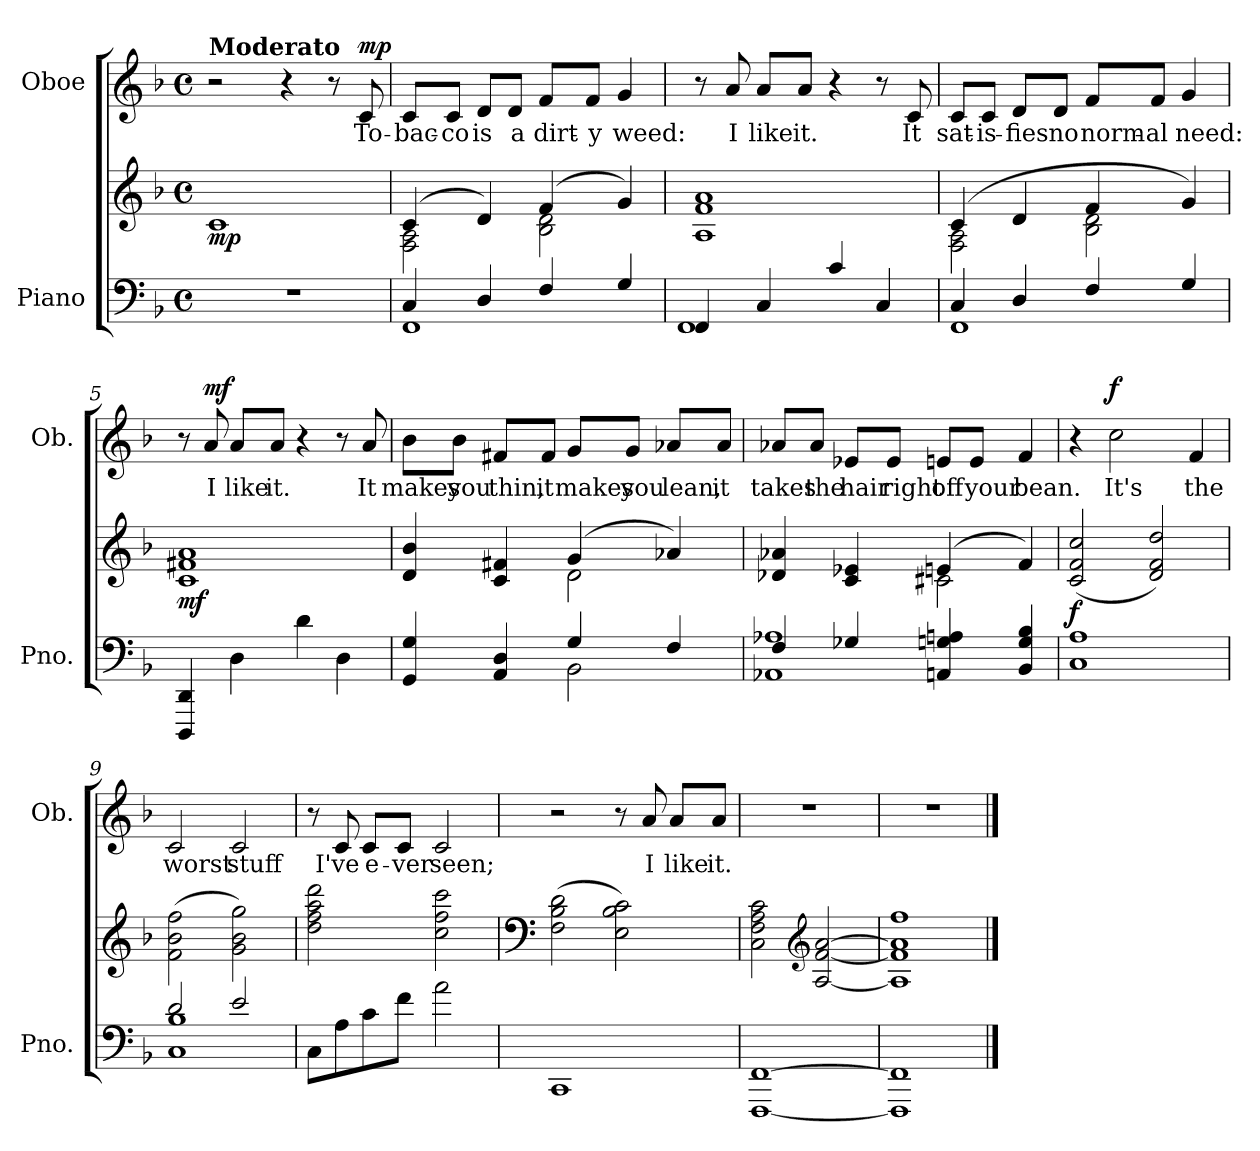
**kern	**kern	**dynam	**kern	**text	**dynam
*part2	*part2	*part2	*part1	*part1	*part1
*staff3	*staff2	*staff2/3	*staff1	*staff1	*staff1
*I"Piano	*	*	*I"Oboe	*	*
*I'Pno.	*	*	*I'Ob.	*	*
*clefF4	*clefG2	*	*clefG2	*	*
*k[b-]	*k[b-]	*	*k[b-]	*	*
*M4/4	*M4/4	*	*M4/4	*	*
*met(c)	*met(c)	*	*met(c)	*	*
=1	=1	=1	=1	=1	=1
!	!	!	!LO:TX:a:B:t=Moderato	!	!
!	!	!LO:DY:b	!	!	!
1r	1c	mp	2r	.	.
.	.	.	4r	.	.
.	.	.	8r	.	.
!	!	!	!	!LO:LY:b	!LO:DY:a
.	.	.	8c/	To-	mp
=2	=2	=2	=2	=2	=2
*^	*^	*	*	*	*
!	!	!	!	!	!	!LO:LY:b	!
4C/	1FF	(4c/	2F\ 2A\	.	8c/L	-bac-	.
!	!	!	!	!	!	!LO:LY:b	!
.	.	.	.	.	8c/J	-co	.
!	!	!	!	!	!	!LO:LY:b	!
4D/	.	4d/)	.	.	8d/L	is	.
!	!	!	!	!	!	!LO:LY:b	!
.	.	.	.	.	8d/J	a	.
!	!	!	!	!	!	!LO:LY:b	!
4F/	.	(4f/	2B-\ 2d\	.	8f/L	dirt-	.
!	!	!	!	!	!	!LO:LY:b	!
.	.	.	.	.	8f/J	-y	.
!	!	!	!	!	!	!LO:LY:b	!
4G/	.	4g/)	.	.	4g/	weed:	.
*	*	*v	*v	*	*	*	*
=3	=3	=3	=3	=3	=3	=3
4FF/	1FF	1A 1f 1a	.	8r	.	.
!	!	!	!	!	!LO:LY:b	!
.	.	.	.	8a/	I	.
!	!	!	!	!	!LO:LY:b	!
4C/	.	.	.	8a/L	like	.
!	!	!	!	!	!LO:LY:b	!
.	.	.	.	8a/J	it.	.
4c/	.	.	.	4r	.	.
4C/	.	.	.	8r	.	.
!	!	!	!	!	!LO:LY:b	!
.	.	.	.	8c/	It	.
=4	=4	=4	=4	=4	=4	=4
*	*	*^	*	*	*	*
!	!	!	!	!	!	!LO:LY:b	!
4C/	1FF	(4c/	2F\ 2A\	.	8c/L	sat-	.
!	!	!	!	!	!	!LO:LY:b	!
.	.	.	.	.	8c/J	-is-	.
!	!	!	!	!	!	!LO:LY:b	!
4D/	.	4d/	.	.	8d/L	-fies	.
!	!	!	!	!	!	!LO:LY:b	!
.	.	.	.	.	8d/J	no	.
!	!	!	!	!	!	!LO:LY:b	!
4F/	.	4f/	2B-\ 2d\	.	8f/L	norm-	.
!	!	!	!	!	!	!LO:LY:b	!
.	.	.	.	.	8f/J	-al	.
!	!	!	!	!	!	!LO:LY:b	!
4G/	.	4g/)	.	.	4g/	need:	.
*v	*v	*	*	*	*	*	*
*	*v	*v	*	*	*	*
!!LO:LB:g=z
=5	=5	=5	=5	=5	=5
!	!	!LO:DY:b	!	!	!
4DDD/ 4DD/	1c 1f#X 1a	mf	8r	.	.
!	!	!	!	!LO:LY:b	!LO:DY:a
.	.	.	8a/	I	mf
!	!	!	!	!LO:LY:b	!
4D\	.	.	8a/L	like	.
!	!	!	!	!LO:LY:b	!
.	.	.	8a/J	it.	.
4d\	.	.	4r	.	.
4D\	.	.	8r	.	.
!	!	!	!	!LO:LY:b	!
.	.	.	8a/	It	.
=6	=6	=6	=6	=6	=6
*^	*^	*	*	*	*
!	!	!	!	!	!	!LO:LY:b	!
4GG/ 4G/	2ryy	4d/ 4b-/	2ryy	.	8b-\L	makes	.
!	!	!	!	!	!	!LO:LY:b	!
.	.	.	.	.	8b-\J	you	.
!	!	!	!	!	!	!LO:LY:b	!
4AA/ 4D/	.	4c/ 4f#X/	.	.	8f#X/L	thin,	.
!	!	!	!	!	!	!LO:LY:b	!
.	.	.	.	.	8f#/J	it	.
!	!	!	!	!	!	!LO:LY:b	!
4G/	2BB-\	(4g/	2d\	.	8g/L	makes	.
!	!	!	!	!	!	!LO:LY:b	!
.	.	.	.	.	8g/J	you	.
!	!	!	!	!	!	!LO:LY:b	!
4F/	.	4a-X/)	.	.	8a-X/L	lean,	.
!	!	!	!	!	!	!LO:LY:b	!
.	.	.	.	.	8a-/J	it	.
=7	=7	=7	=7	=7	=7	=7	=7
!	!	!	!	!	!	!LO:LY:b	!
4F/	1AA-X 1A-X	4d-X/ 4a-X/	2ryy	.	8a-X/L	takes	.
!	!	!	!	!	!	!LO:LY:b	!
.	.	.	.	.	8a-/J	the	.
!	!	!	!	!	!	!LO:LY:b	!
4G-X/	.	4c/ 4e-X/	.	.	8e-X/L	hair	.
!	!	!	!	!	!	!LO:LY:b	!
.	.	.	.	.	8e-/J	right	.
!	!	!	!	!	!	!LO:LY:b	!
4AAn/ 4Gn/ 4An/	.	(4en/	2c#X\	.	8en/L	off	.
!	!	!	!	!	!	!LO:LY:b	!
.	.	.	.	.	8e/J	your	.
!	!	!	!	!	!	!LO:LY:b	!
4BB-/ 4G/ 4B-/	.	4f/)	.	.	4f/	bean.	.
*v	*v	*	*	*	*	*	*
*	*v	*v	*	*	*	*
!!LO:LB:g=z
=8	=8	=8	=8	=8	=8
!	!	!LO:DY:b	!	!	!
1C 1A	(2c/ 2f/ 2cc/	f	4r	.	.
!	!	!	!	!LO:LY:b	!LO:DY:a
.	.	.	2cc\	It's	f
.	2d/ 2f/ 2dd/)	.	.	.	.
!	!	!	!	!LO:LY:b	!
.	.	.	4f/	the	.
=9	=9	=9	=9	=9	=9
*^	*	*	*	*	*
!	!	!	!	!	!LO:LY:b	!
2d/	1C 1B-	(2f\ 2b-\ 2ff\	.	2c/	worst	.
!	!	!	!	!	!LO:LY:b	!
2e/	.	2g\ 2b-\ 2gg\)	.	2c/	stuff	.
*v	*v	*	*	*	*	*
=10	=10	=10	=10	=10	=10
8C\L	2dd\ 2ff\ 2aa\ 2ddd\	.	8r	.	.
!	!	!	!	!LO:LY:b	!
8A\	.	.	8c/	I've	.
!	!	!	!	!LO:LY:b	!
8c\	.	.	8c/L	e-	.
!	!	!	!	!LO:LY:b	!
8f\J	.	.	8c/J	-ver	.
!	!	!	!	!LO:LY:b	!
2a\	2cc\ 2ff\ 2ccc\	.	2c/	seen;	.
=11	=11	=11	=11	=11	=11
*	*clefF4	*	*	*	*
1CC	(2F\ 2B-\ 2d\	.	2r	.	.
.	2E\ 2B-\ 2c\)	.	8r	.	.
!	!	!	!	!LO:LY:b	!
.	.	.	8a/	I	.
!	!	!	!	!LO:LY:b	!
.	.	.	8a/L	like	.
!	!	!	!	!LO:LY:b	!
.	.	.	8a/J	it.	.
=12	=12	=12	=12	=12	=12
[1FFF [1FF	2C\ 2F\ 2A\ 2c\	.	1r	.	.
*	*clefG2	*	*	*	*
.	[2A/ [2f/ [2a/	.	.	.	.
=13	=13	=13	=13	=13	=13
1FFF] 1FF]	1A] 1f] 1a] 1ff	.	1r	.	.
==	==	==	==	==	==
*-	*-	*-	*-	*-	*-
